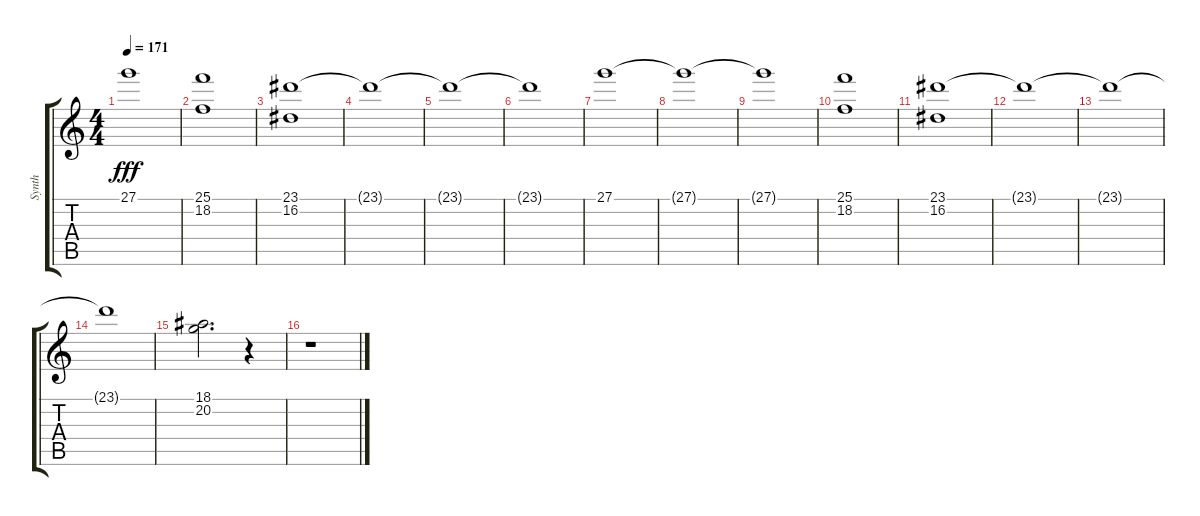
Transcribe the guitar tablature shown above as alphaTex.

\track ("Synth" "Synth") {instrument choiraahs}
\staff {score tabs}
\tuning (E4 B3 G3 D3 A2 E2) {hide}
\ts (4 4)
\tempo 171
\clef g2
\ks c
27.1{t}.1{dy fff} |
(25.1 18.2).1 |
(23.1 16.2).1 |
23.1{t}.1 |
23.1{t}.1 |
23.1{t}.1 |
27.1.1 |
27.1{t}.1 |
27.1{t}.1 |
(25.1 18.2).1 |
(23.1 16.2).1 |
23.1{t}.1 |
23.1{t}.1 |
23.1{t}.1 |
(18.1 20.2).2{d} r.4 |
r.1
